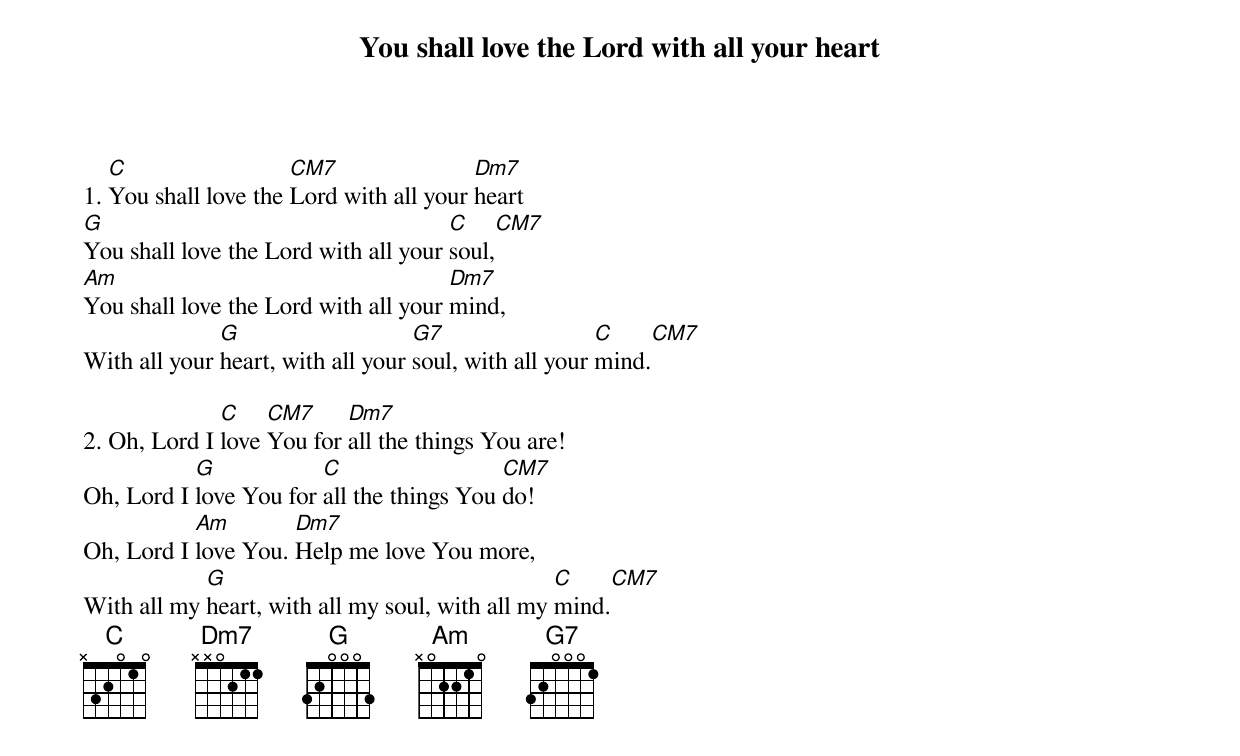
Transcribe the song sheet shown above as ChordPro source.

{t:You shall love the Lord with all your heart}

1. [C]You shall love the [CM7]Lord with all your [Dm7]heart
[G]You shall love the Lord with all your [C]soul,[CM7]
[Am]You shall love the Lord with all your [Dm7]mind,
With all your [G]heart, with all your [G7]soul, with all your [C]mind.[CM7]

2. Oh, Lord I [C]love [CM7]You for [Dm7]all the things You are!
Oh, Lord I [G]love You for [C]all the things You [CM7]do!
Oh, Lord I [Am]love You. [Dm7]Help me love You more,
With all my [G]heart, with all my soul, with all my [C]mind.[CM7]
